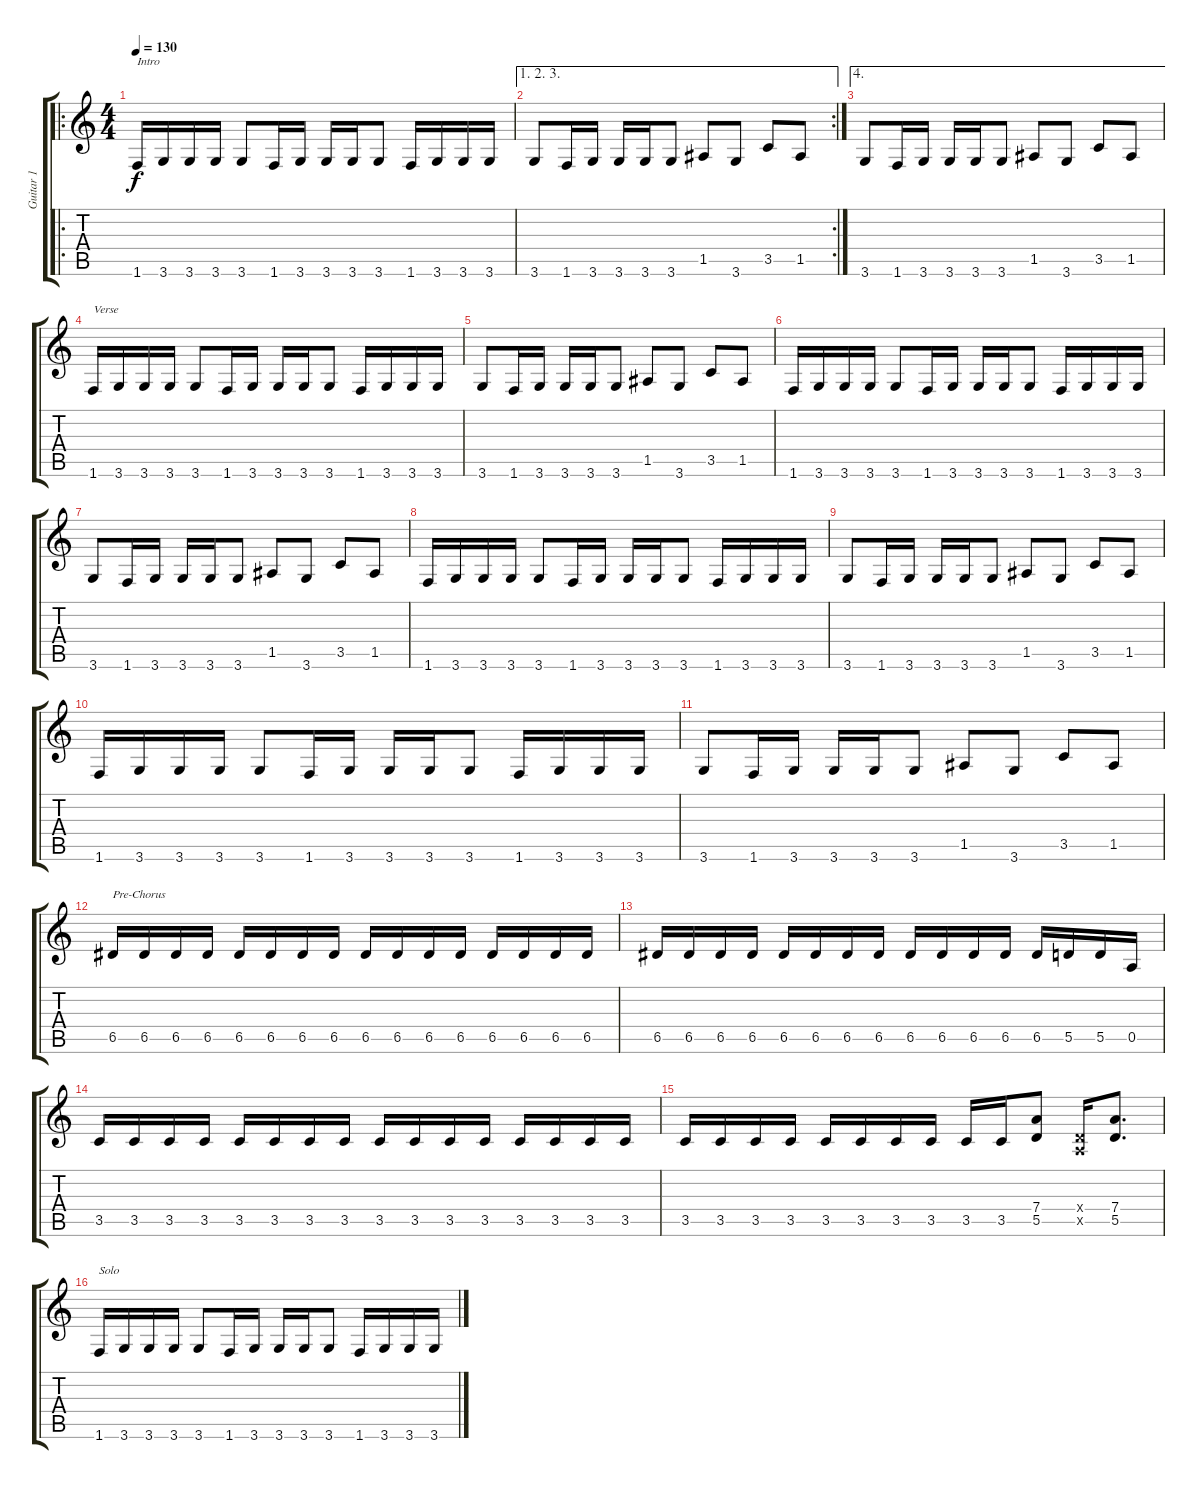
\track ("Guitar 1" "Guitar 1") {instrument distortionguitar}
\staff {score tabs}
\tuning (E4 B3 G3 D3 A2 E2) {hide}
\ro
\ts (4 4)
\tempo 130
\clef g2
\ks c
1.6.16{txt "Intro" dy f instrument distortionguitar} 3.6.16 3.6.16 3.6.16 3.6.8 1.6.16 3.6.16 3.6.16 3.6.16 3.6.8 1.6.16 3.6.16 3.6.16 3.6.16 |
\ae (1 2 3)
\rc 2
3.6.8 1.6.16 3.6.16 3.6.16 3.6.16 3.6.8 1.5.8 3.6.8 3.5.8 1.5.8 |
\ae 4
3.6.8 1.6.16 3.6.16 3.6.16 3.6.16 3.6.8 1.5.8 3.6.8 3.5.8 1.5.8 |
1.6.16{txt "Verse"} 3.6.16 3.6.16 3.6.16 3.6.8 1.6.16 3.6.16 3.6.16 3.6.16 3.6.8 1.6.16 3.6.16 3.6.16 3.6.16 |
3.6.8 1.6.16 3.6.16 3.6.16 3.6.16 3.6.8 1.5.8 3.6.8 3.5.8 1.5.8 |
1.6.16 3.6.16 3.6.16 3.6.16 3.6.8 1.6.16 3.6.16 3.6.16 3.6.16 3.6.8 1.6.16 3.6.16 3.6.16 3.6.16 |
3.6.8 1.6.16 3.6.16 3.6.16 3.6.16 3.6.8 1.5.8 3.6.8 3.5.8 1.5.8 |
1.6.16 3.6.16 3.6.16 3.6.16 3.6.8 1.6.16 3.6.16 3.6.16 3.6.16 3.6.8 1.6.16 3.6.16 3.6.16 3.6.16 |
3.6.8 1.6.16 3.6.16 3.6.16 3.6.16 3.6.8 1.5.8 3.6.8 3.5.8 1.5.8 |
1.6.16 3.6.16 3.6.16 3.6.16 3.6.8 1.6.16 3.6.16 3.6.16 3.6.16 3.6.8 1.6.16 3.6.16 3.6.16 3.6.16 |
3.6.8 1.6.16 3.6.16 3.6.16 3.6.16 3.6.8 1.5.8 3.6.8 3.5.8 1.5.8 |
6.5.16{txt "Pre-Chorus"} 6.5.16 6.5.16 6.5.16 6.5.16 6.5.16 6.5.16 6.5.16 6.5.16 6.5.16 6.5.16 6.5.16 6.5.16 6.5.16 6.5.16 6.5.16 |
6.5.16 6.5.16 6.5.16 6.5.16 6.5.16 6.5.16 6.5.16 6.5.16 6.5.16 6.5.16 6.5.16 6.5.16 6.5.16 5.5.16 5.5.16 0.5.16 |
3.5.16 3.5.16 3.5.16 3.5.16 3.5.16 3.5.16 3.5.16 3.5.16 3.5.16 3.5.16 3.5.16 3.5.16 3.5.16 3.5.16 3.5.16 3.5.16 |
3.5.16 3.5.16 3.5.16 3.5.16 3.5.16 3.5.16 3.5.16 3.5.16 3.5.16 3.5.16 (7.4 5.5).8 (0.4{x} 0.5{x}).16 (7.4 5.5).8{d} |
1.6.16{txt "Solo"} 3.6.16 3.6.16 3.6.16 3.6.8 1.6.16 3.6.16 3.6.16 3.6.16 3.6.8 1.6.16 3.6.16 3.6.16 3.6.16
